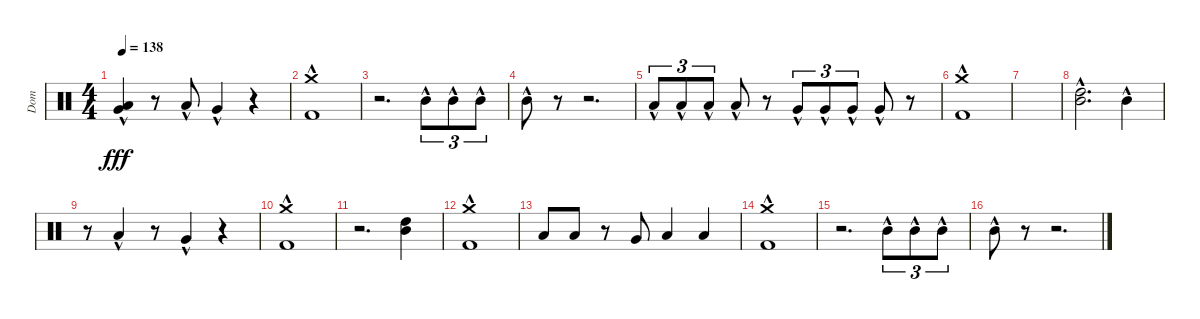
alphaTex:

\track ("Dom" "Dom") {instrument percussion}
\staff {score}
\articulation defaults
\ts (4 4)
\tempo 138
\clef neutral
\ks c
("Low Tom (hit)"{hac} "Very Low Tom (hit)"{hac}).4{dy fff} r.8 "Low Tom (hit)"{hac}.8 "Very Low Tom (hit)"{hac}.4 r.4 |
("Crash medium (hit)"{hac} "Kick (hit) 2"{hac}).1 |
r.2{d} "Mid Tom (hit)"{hac}.8{tu (3 2)} "Mid Tom (hit)"{hac}.8{tu (3 2)} "Mid Tom (hit)"{hac}.8{tu (3 2)} |
"Mid Tom (hit)"{hac}.8 r.8 r.2{d} |
"Low Tom (hit)"{hac}.8{tu (3 2)} "Low Tom (hit)"{hac}.8{tu (3 2)} "Low Tom (hit)"{hac}.8{tu (3 2)} "Low Tom (hit)"{hac}.8 r.8 "Very Low Tom (hit)"{hac}.8{tu (3 2)} "Very Low Tom (hit)"{hac}.8{tu (3 2)} "Very Low Tom (hit)"{hac}.8{tu (3 2)} "Very Low Tom (hit)"{hac}.8 r.8 |
("Crash medium (hit)"{hac} "Kick (hit) 2"{hac}).1 |
|
("High Tom (hit)"{hac} "Mid Tom (hit)"{hac}).2{d} "Mid Tom (hit)"{hac}.4 |
r.8 "Low Tom (hit)"{hac}.4 r.8 "Very Low Tom (hit)"{hac}.4 r.4 |
("Crash medium (hit)"{hac} "Kick (hit) 2"{hac}).1 |
r.2{d} ("High Tom (hit)" "Mid Tom (hit)").4 |
("Crash medium (hit)"{hac} "Kick (hit) 2"{hac}).1 |
"Low Tom (hit)".8 "Low Tom (hit)".8 r.8 "Very Low Tom (hit)".8 "Low Floor Tom (hit)".4 "Low Floor Tom (hit)".4 |
("Crash medium (hit)"{hac} "Kick (hit) 2"{hac}).1 |
r.2{d} "Mid Tom (hit)"{hac}.8{tu (3 2)} "Mid Tom (hit)"{hac}.8{tu (3 2)} "Mid Tom (hit)"{hac}.8{tu (3 2)} |
"Mid Tom (hit)"{hac}.8 r.8 r.2{d}
